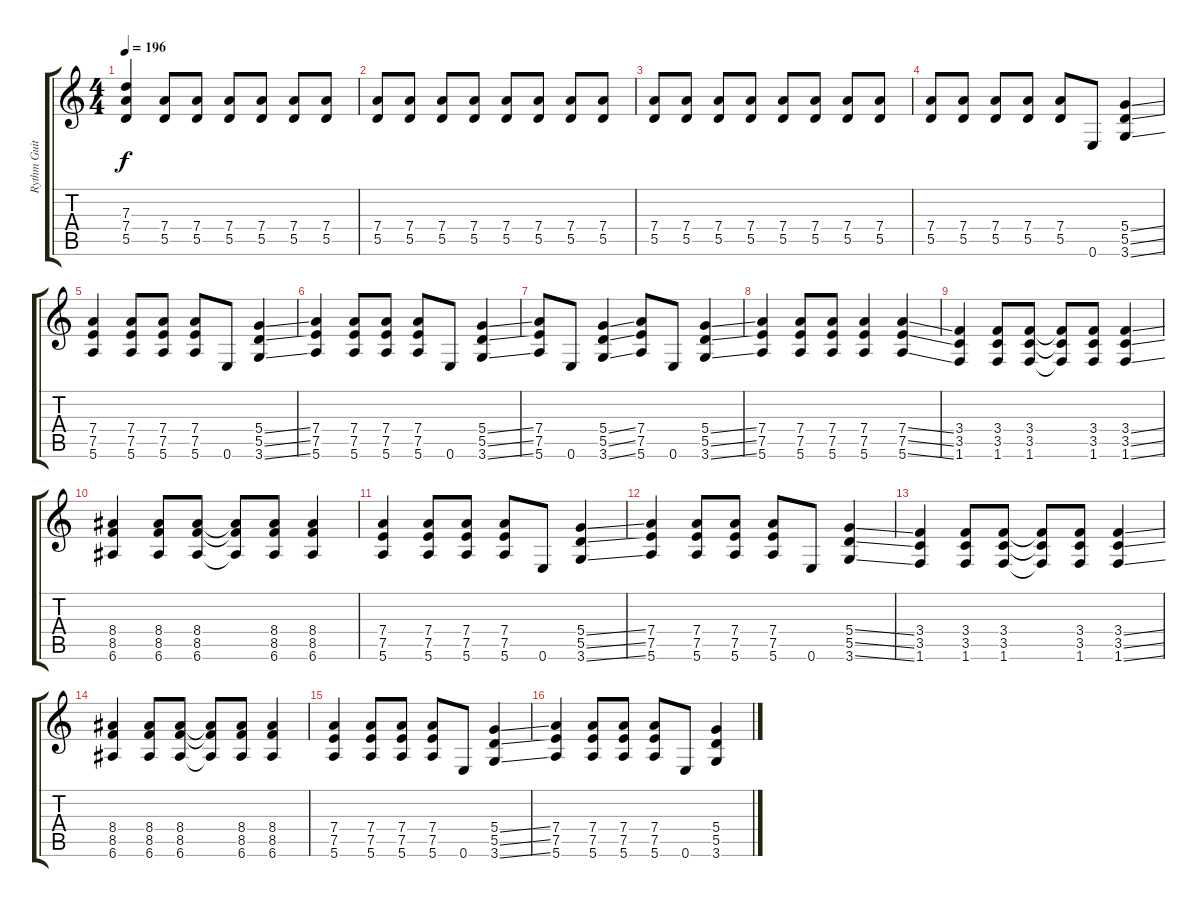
\track ("Rythm Guitar" "Rythm Guit") {instrument distortionguitar}
\staff {score tabs}
\tuning (E4 B3 G3 D3 A2 E2) {hide}
\ts (4 4)
\tempo 196
\clef g2
\ks c
(7.3 7.4 5.5).4{dy f} (7.4 5.5).8 (7.4 5.5).8 (7.4 5.5).8 (7.4 5.5).8 (7.4 5.5).8 (7.4 5.5).8 |
(7.4 5.5).8 (7.4 5.5).8 (7.4 5.5).8 (7.4 5.5).8 (7.4 5.5).8 (7.4 5.5).8 (7.4 5.5).8 (7.4 5.5).8 |
(7.4 5.5).8 (7.4 5.5).8 (7.4 5.5).8 (7.4 5.5).8 (7.4 5.5).8 (7.4 5.5).8 (7.4 5.5).8 (7.4 5.5).8 |
(7.4 5.5).8 (7.4 5.5).8 (7.4 5.5).8 (7.4 5.5).8 (7.4 5.5).8 0.6.8 (5.4{ss} 5.5{ss} 3.6{ss}).4 |
(7.4 7.5 5.6).4 (7.4 7.5 5.6).8 (7.4 7.5 5.6).8 (7.4 7.5 5.6).8 0.6.8 (5.4{ss} 5.5{ss} 3.6{ss}).4 |
(7.4 7.5 5.6).4 (7.4 7.5 5.6).8 (7.4 7.5 5.6).8 (7.4 7.5 5.6).8 0.6.8 (5.4{ss} 5.5{ss} 3.6{ss}).4 |
(7.4 7.5 5.6).8 0.6.8 (5.4{ss} 5.5{ss} 3.6{ss}).4 (7.4 7.5 5.6).8 0.6.8 (5.4{ss} 5.5{ss} 3.6{ss}).4 |
(7.4 7.5 5.6).4 (7.4 7.5 5.6).8 (7.4 7.5 5.6).8 (7.4 7.5 5.6).4 (7.4{ss} 7.5{ss} 5.6{ss}).4 |
(3.4 3.5 1.6).4 (3.4 3.5 1.6).8 (3.4 3.5 1.6).8 (3.4{t} 3.5{t} 1.6{t}).8 (3.4 3.5 1.6).8 (3.4{ss} 3.5{ss} 1.6{ss}).4 |
(8.4 8.5 6.6).4 (8.4 8.5 6.6).8 (8.4 8.5 6.6).8 (8.4{t} 8.5{t} 6.6{t}).8 (8.4 8.5 6.6).8 (8.4 8.5 6.6).4 |
(7.4 7.5 5.6).4 (7.4 7.5 5.6).8 (7.4 7.5 5.6).8 (7.4 7.5 5.6).8 0.6.8 (5.4{ss} 5.5{ss} 3.6{ss}).4 |
(7.4 7.5 5.6).4 (7.4 7.5 5.6).8 (7.4 7.5 5.6).8 (7.4 7.5 5.6).8 0.6.8 (5.4{ss} 5.5{ss} 3.6{ss}).4 |
(3.4 3.5 1.6).4 (3.4 3.5 1.6).8 (3.4 3.5 1.6).8 (3.4{t} 3.5{t} 1.6{t}).8 (3.4 3.5 1.6).8 (3.4{ss} 3.5{ss} 1.6{ss}).4 |
(8.4 8.5 6.6).4 (8.4 8.5 6.6).8 (8.4 8.5 6.6).8 (8.4{t} 8.5{t} 6.6{t}).8 (8.4 8.5 6.6).8 (8.4 8.5 6.6).4 |
(7.4 7.5 5.6).4 (7.4 7.5 5.6).8 (7.4 7.5 5.6).8 (7.4 7.5 5.6).8 0.6.8 (5.4{ss} 5.5{ss} 3.6{ss}).4 |
(7.4 7.5 5.6).4 (7.4 7.5 5.6).8 (7.4 7.5 5.6).8 (7.4 7.5 5.6).8 0.6.8 (5.4{ss} 5.5{ss} 3.6{ss}).4
